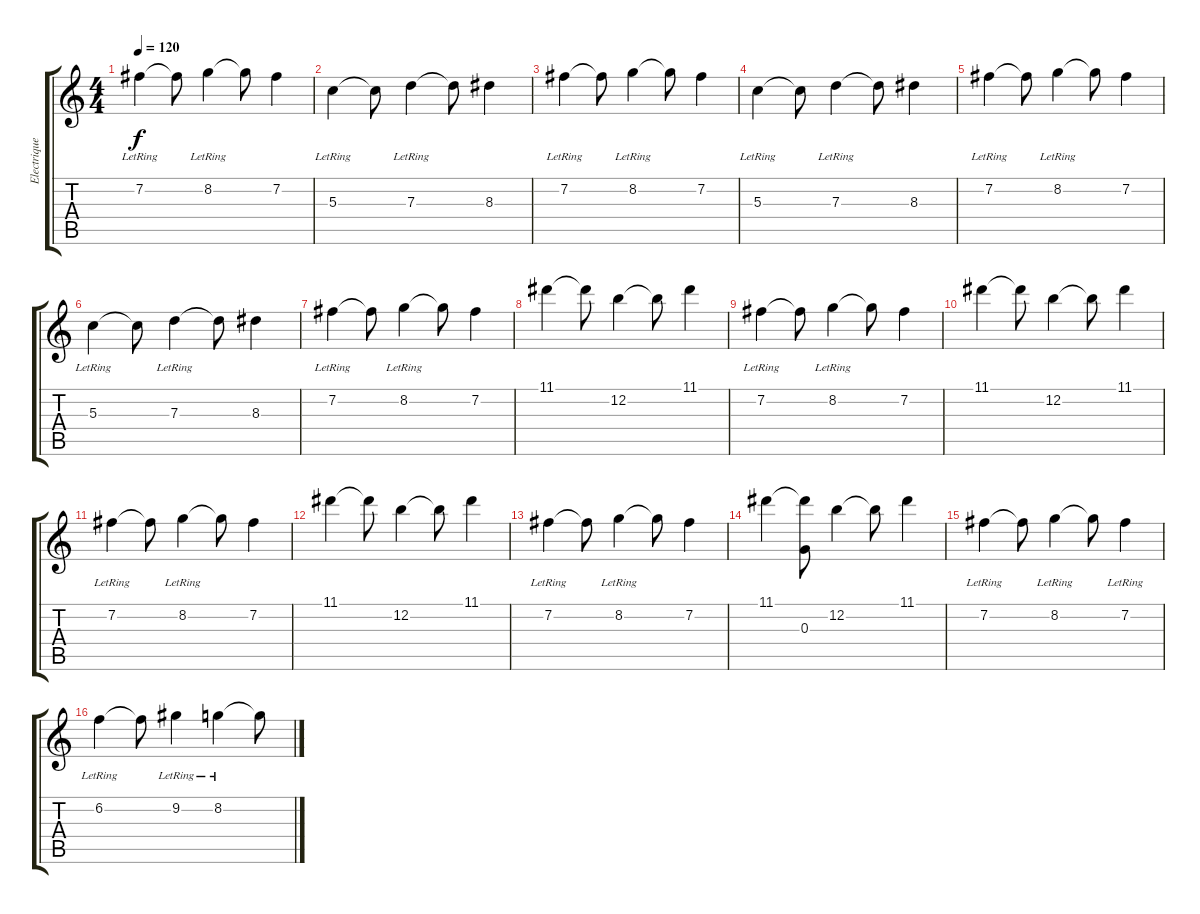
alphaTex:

\track ("Electrique" "Electrique") {instrument overdrivenguitar}
\staff {score tabs}
\tuning (E4 B3 G3 D3 A2 E2) {hide}
\ts (4 4)
\tempo 120
\clef g2
\ks c
7.2{lr}.4{dy f} 7.2{t}.8 8.2{lr}.4 8.2{t}.8 7.2.4 |
5.3{lr}.4 5.3{t}.8 7.3{lr}.4 7.3{t}.8 8.3.4 |
7.2{lr}.4 7.2{t}.8 8.2{lr}.4 8.2{t}.8 7.2.4 |
5.3{lr}.4 5.3{t}.8 7.3{lr}.4 7.3{t}.8 8.3.4 |
7.2{lr}.4 7.2{t}.8 8.2{lr}.4 8.2{t}.8 7.2.4 |
5.3{lr}.4 5.3{t}.8 7.3{lr}.4 7.3{t}.8 8.3.4 |
7.2{lr}.4 7.2{t}.8 8.2{lr}.4 8.2{t}.8 7.2.4 |
11.1.4 11.1{t}.8 12.2.4 12.2{t}.8 11.1.4 |
7.2{lr}.4 7.2{t}.8 8.2{lr}.4 8.2{t}.8 7.2.4 |
11.1.4 11.1{t}.8 12.2.4 12.2{t}.8 11.1.4 |
7.2{lr}.4 7.2{t}.8 8.2{lr}.4 8.2{t}.8 7.2.4 |
11.1.4 11.1{t}.8 12.2.4 12.2{t}.8 11.1.4 |
7.2{lr}.4 7.2{t}.8 8.2{lr}.4 8.2{t}.8 7.2.4 |
11.1.4 (11.1{t} 0.3).8 12.2.4 12.2{t}.8 11.1.4 |
7.2{lr}.4 7.2{t}.8 8.2{lr}.4 8.2{t}.8 7.2{lr}.4 |
6.2{lr}.4 6.2{t}.8 9.2{lr}.4 8.2{lr}.4 8.2{t}.8
